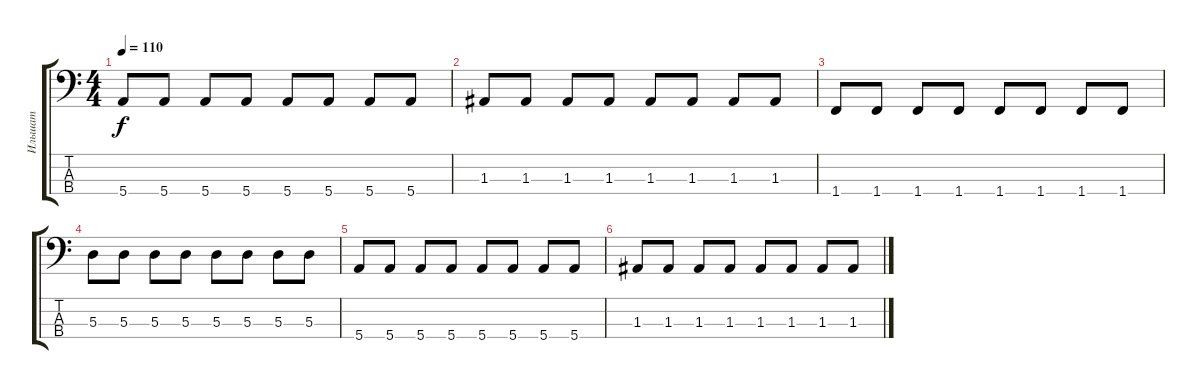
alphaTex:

\track ("Ильшат" "Ильшат") {instrument electricbassfinger}
\staff {score tabs}
\tuning (G2 D2 A1 E1) {hide}
\ts (4 4)
\tempo 110
\clef f4
\ks c
5.4.8{dy f} 5.4.8 5.4.8 5.4.8 5.4.8 5.4.8 5.4.8 5.4.8 |
1.3.8 1.3.8 1.3.8 1.3.8 1.3.8 1.3.8 1.3.8 1.3.8 |
1.4.8 1.4.8 1.4.8 1.4.8 1.4.8 1.4.8 1.4.8 1.4.8 |
5.3.8 5.3.8 5.3.8 5.3.8 5.3.8 5.3.8 5.3.8 5.3.8 |
5.4.8 5.4.8 5.4.8 5.4.8 5.4.8 5.4.8 5.4.8 5.4.8 |
1.3.8 1.3.8 1.3.8 1.3.8 1.3.8 1.3.8 1.3.8 1.3.8
